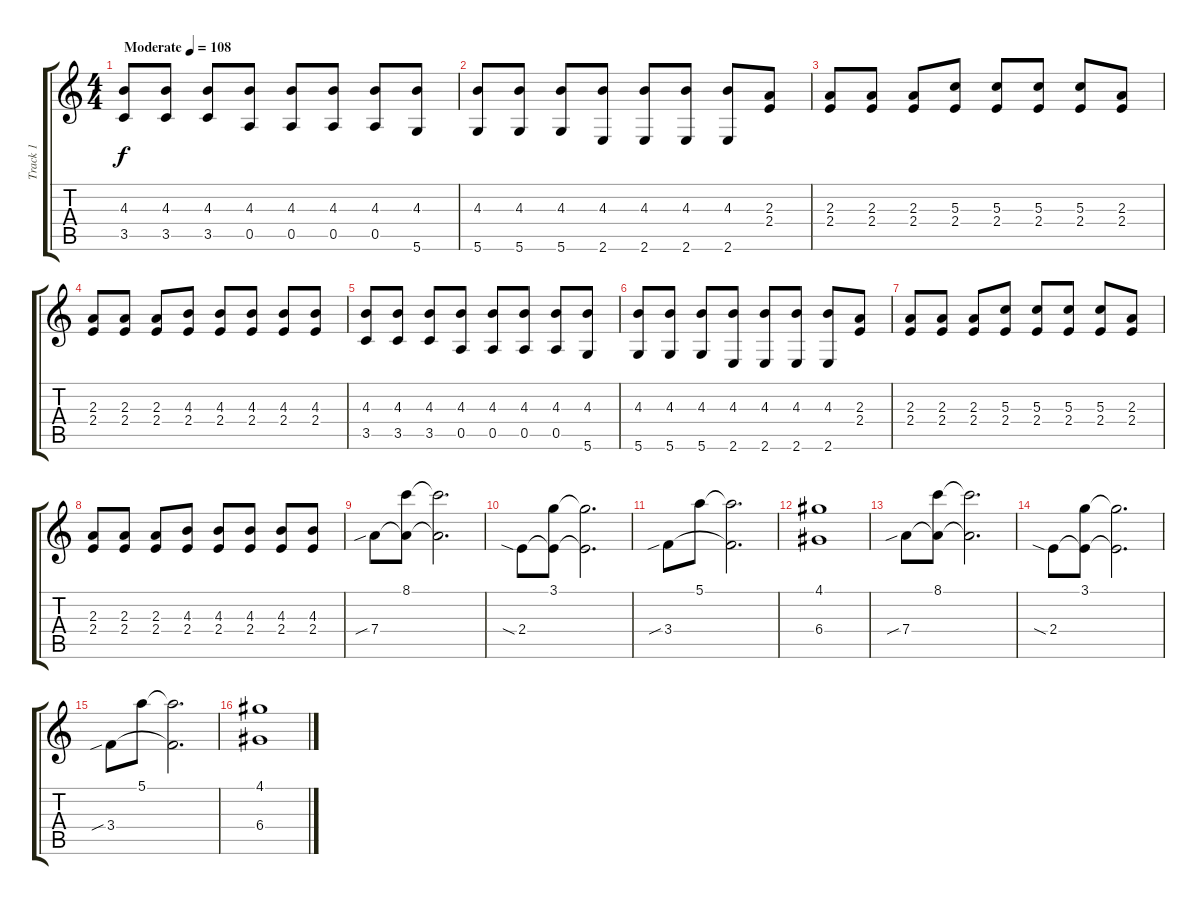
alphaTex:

\track ("Track 1" "Track 1") {instrument electricguitarclean}
\staff {score tabs}
\tuning (E4 B3 G3 D3 A2 D2) {hide}
\ts (4 4)
\tempo (108 "Moderate")
\clef g2
\ks c
(4.3 3.5).8{dy f instrument electricguitarclean} (4.3 3.5).8 (4.3 3.5).8 (4.3 0.5).8 (4.3 0.5).8 (4.3 0.5).8 (4.3 0.5).8 (4.3 5.6).8 |
(4.3 5.6).8 (4.3 5.6).8 (4.3 5.6).8 (4.3 2.6).8 (4.3 2.6).8 (4.3 2.6).8 (4.3 2.6).8 (2.3 2.4).8 |
(2.3 2.4).8 (2.3 2.4).8 (2.3 2.4).8 (5.3 2.4).8 (5.3 2.4).8 (5.3 2.4).8 (5.3 2.4).8 (2.3 2.4).8 |
(2.3 2.4).8 (2.3 2.4).8 (2.3 2.4).8 (4.3 2.4).8 (4.3 2.4).8 (4.3 2.4).8 (4.3 2.4).8 (4.3 2.4).8 |
(4.3 3.5).8 (4.3 3.5).8 (4.3 3.5).8 (4.3 0.5).8 (4.3 0.5).8 (4.3 0.5).8 (4.3 0.5).8 (4.3 5.6).8 |
(4.3 5.6).8 (4.3 5.6).8 (4.3 5.6).8 (4.3 2.6).8 (4.3 2.6).8 (4.3 2.6).8 (4.3 2.6).8 (2.3 2.4).8 |
(2.3 2.4).8 (2.3 2.4).8 (2.3 2.4).8 (5.3 2.4).8 (5.3 2.4).8 (5.3 2.4).8 (5.3 2.4).8 (2.3 2.4).8 |
(2.3 2.4).8 (2.3 2.4).8 (2.3 2.4).8 (4.3 2.4).8 (4.3 2.4).8 (4.3 2.4).8 (4.3 2.4).8 (4.3 2.4).8 |
7.4{sib}.8 (8.1 7.4{t}).8 (8.1{t} 7.4{t}).2{d} |
2.4{sia}.8 (3.1 2.4{t}).8 (3.1{t} 2.4{t}).2{d} |
3.4{sib}.8 5.1.8 (5.1{t} 3.4{t}).2{d} |
(4.1 6.4).1 |
7.4{sib}.8 (8.1 7.4{t}).8 (8.1{t} 7.4{t}).2{d} |
2.4{sia}.8 (3.1 2.4{t}).8 (3.1{t} 2.4{t}).2{d} |
3.4{sib}.8 5.1.8 (5.1{t} 3.4{t}).2{d} |
(4.1 6.4).1
